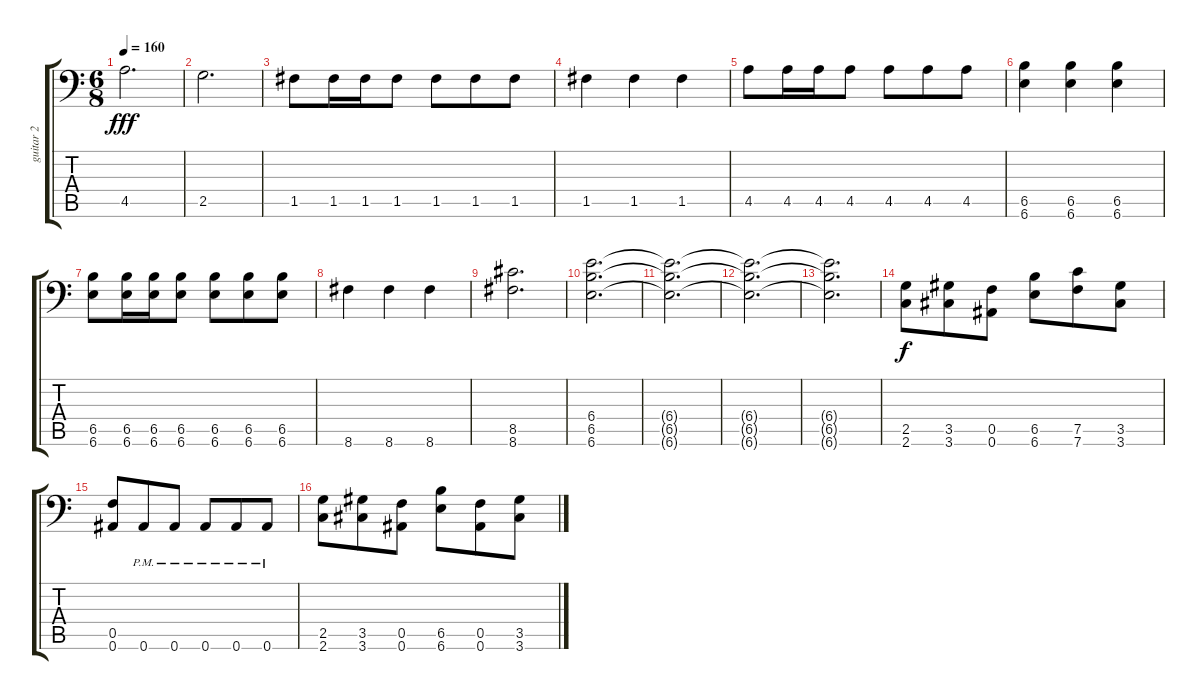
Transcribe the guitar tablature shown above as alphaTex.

\track ("guitar 2" "guitar 2") {instrument distortionguitar}
\staff {score tabs}
\tuning (C4 G3 Eb3 Bb2 F2 Bb1) {hide}
\ts (6 8)
\tempo 160
\clef f4
\ks c
4.5.2{d dy fff} |
2.5.2{d} |
1.5.8 1.5.16 1.5.16 1.5.8 1.5.8 1.5.8 1.5.8 |
1.5.4 1.5.4 1.5.4 |
4.5.8 4.5.16 4.5.16 4.5.8 4.5.8 4.5.8 4.5.8 |
(6.5 6.6).4 (6.5 6.6).4 (6.5 6.6).4 |
(6.5 6.6).8 (6.5 6.6).16 (6.5 6.6).16 (6.5 6.6).8 (6.5 6.6).8 (6.5 6.6).8 (6.5 6.6).8 |
8.6.4 8.6.4 8.6.4 |
(8.5 8.6).2{d} |
(6.4 6.5 6.6).2{d} |
(6.4{t} 6.5{t} 6.6{t}).2{d} |
(6.4{t} 6.5{t} 6.6{t}).2{d} |
(6.4{t} 6.5{t} 6.6{t}).2{d} |
(2.5 2.6).8{dy f} (3.5 3.6).8 (0.5 0.6).8 (6.5 6.6).8 (7.5 7.6).8 (3.5 3.6).8 |
(0.5 0.6).8 0.6{pm}.8 0.6{pm}.8 0.6{pm}.8 0.6{pm}.8 0.6{pm}.8 |
(2.5 2.6).8 (3.5 3.6).8 (0.5 0.6).8 (6.5 6.6).8 (0.5 0.6).8 (3.5 3.6).8
